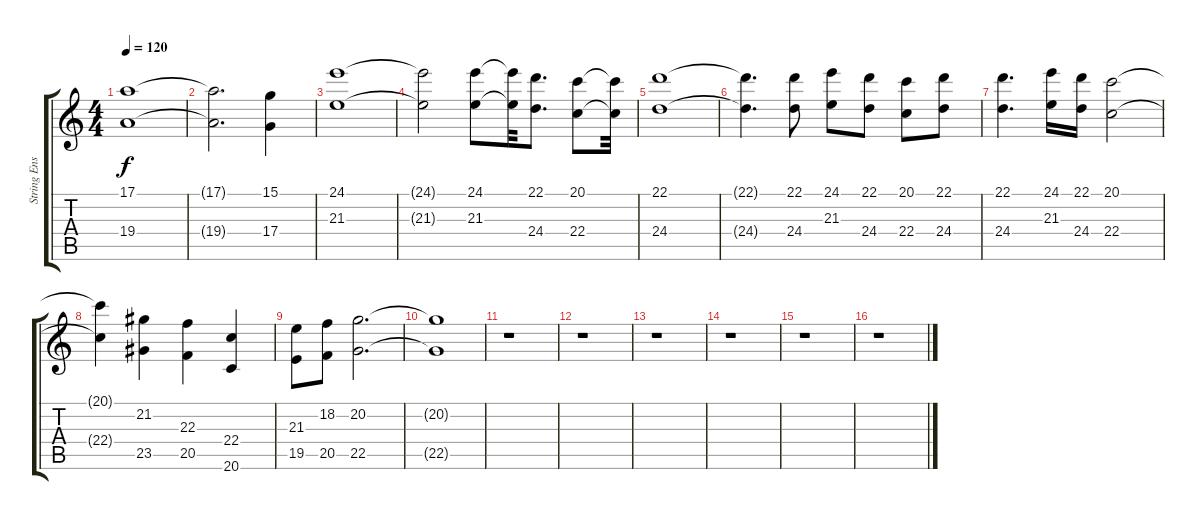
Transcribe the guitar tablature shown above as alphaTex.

\track ("String Ensemble 1" "String Ens") {instrument stringensemble1}
\staff {score tabs}
\tuning (E4 B3 G3 D3 A2 E2) {hide}
\ts (4 4)
\tempo 120
\clef g2
\ks c
(17.1 19.4).1{dy f} |
(17.1{t} 19.4{t}).2{d} (15.1 17.4).4 |
(24.1 21.3).1 |
(24.1{t} 21.3{t}).2 (24.1 21.3).8 (24.1{t} 21.3{t}).32 (22.1 24.4).8{d} (20.1 22.4).8 (20.1{t} 22.4{t}).32 |
(22.1 24.4).1 |
(22.1{t} 24.4{t}).4{d} (22.1 24.4).8 (24.1 21.3).8 (22.1 24.4).8 (20.1 22.4).8 (22.1 24.4).8 |
(22.1 24.4).4{d} (24.1 21.3).16 (22.1 24.4).16 (20.1 22.4).2 |
(20.1{t} 22.4{t}).4 (21.2 23.5).4 (22.3 20.5).4 (22.4 20.6).4 |
(21.3 19.5).8 (18.2 20.5).8 (20.2 22.5).2{d} |
(20.2{t} 22.5{t}).1 |
r.1 |
r.1 |
r.1 |
r.1 |
r.1 |
r.1
